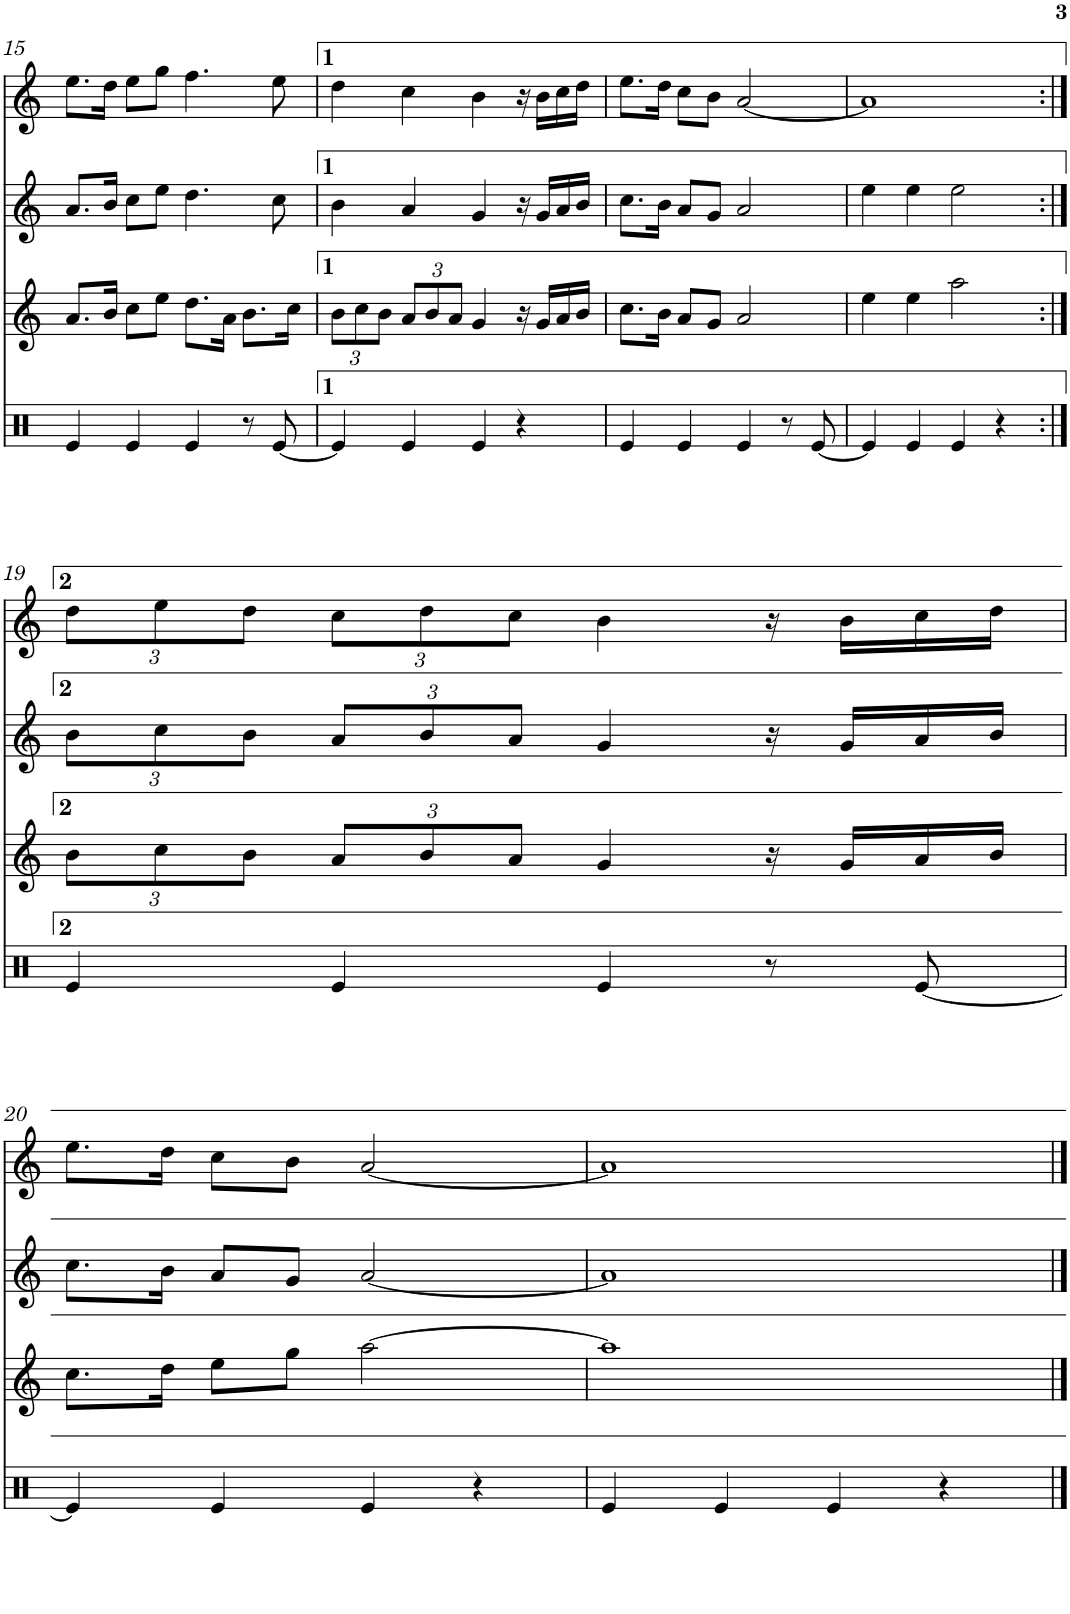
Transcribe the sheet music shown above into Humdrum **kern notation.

**kern	**kern	**kern	**kern
*part4	*part3	*part2	*part1
*staff4	*staff3	*staff2	*staff1
*I"Timbal	*I"Gralla 3	*I"Gralla 2	*I"Gralla 1
!!LO:PB:g=z
*clefX	*clefG2	*clefG2	*clefG2
*k[]	*k[]	*k[]	*k[]
*M4/4	*M4/4	*M4/4	*M4/4
=15	=15	=15	=15
4e/	8.a/L	8.a/L	8.ee\L
.	16b/Jk	16b/Jk	16dd\Jk
4e/	8cc\L	8cc\L	8ee\L
.	8ee\J	8ee\J	8gg\J
4e/	8.dd\L	4.dd\	4.ff\
.	16a\Jk	.	.
8r	8.b\L	.	.
[8e/	.	8cc\	8ee\
.	16cc\Jk	.	.
=16	=16	=16	=16
*	*Xbrackettup	*	*
4e/]	12b\L	4b\	4dd\
.	12cc\	.	.
.	12b\J	.	.
4e/	12a/L	4a/	4cc\
.	12b/	.	.
.	12a/J	.	.
4e/	4g/	4g/	4b\
4r	16r	16r	16r
.	16g/LL	16g/LL	16b\LL
.	16a/	16a/	16cc\
.	16b/JJ	16b/JJ	16dd\JJ
=17	=17	=17	=17
4e/	8.cc\L	8.cc\L	8.ee\L
.	16b\Jk	16b\Jk	16dd\Jk
4e/	8a/L	8a/L	8cc\L
.	8g/J	8g/J	8b\J
4e/	2a/	2a/	[2a/
8r	.	.	.
[8e/	.	.	.
=18	=18	=18	=18
4e/]	4ee\	4ee\	1a]
4e/	4ee\	4ee\	.
4e/	2aa\	2ee\	.
4r	.	.	.
!!LO:LB:g=z
=19:|!	=19:|!	=19:|!	=19:|!
*	*	*Xbrackettup	*Xbrackettup
4e/	12b\L	12b\L	12dd\L
.	12cc\	12cc\	12ee\
.	12b\J	12b\J	12dd\J
4e/	12a/L	12a/L	12cc\L
.	12b/	12b/	12dd\
.	12a/J	12a/J	12cc\J
4e/	4g/	4g/	4b\
8r	16r	16r	16r
.	16g/LL	16g/LL	16b\LL
[8e/	16a/	16a/	16cc\
.	16b/JJ	16b/JJ	16dd\JJ
!!LO:LB:g=z
=20	=20	=20	=20
4e/]	8.cc\L	8.cc\L	8.ee\L
.	16dd\Jk	16b\Jk	16dd\Jk
4e/	8ee\L	8a/L	8cc\L
.	8gg\J	8g/J	8b\J
4e/	[2aa\	[2a/	[2a/
4r	.	.	.
=21	=21	=21	=21
4e/	1aa]	1a]	1a]
4e/	.	.	.
4e/	.	.	.
4r	.	.	.
==	==	==	==
*-	*-	*-	*-
